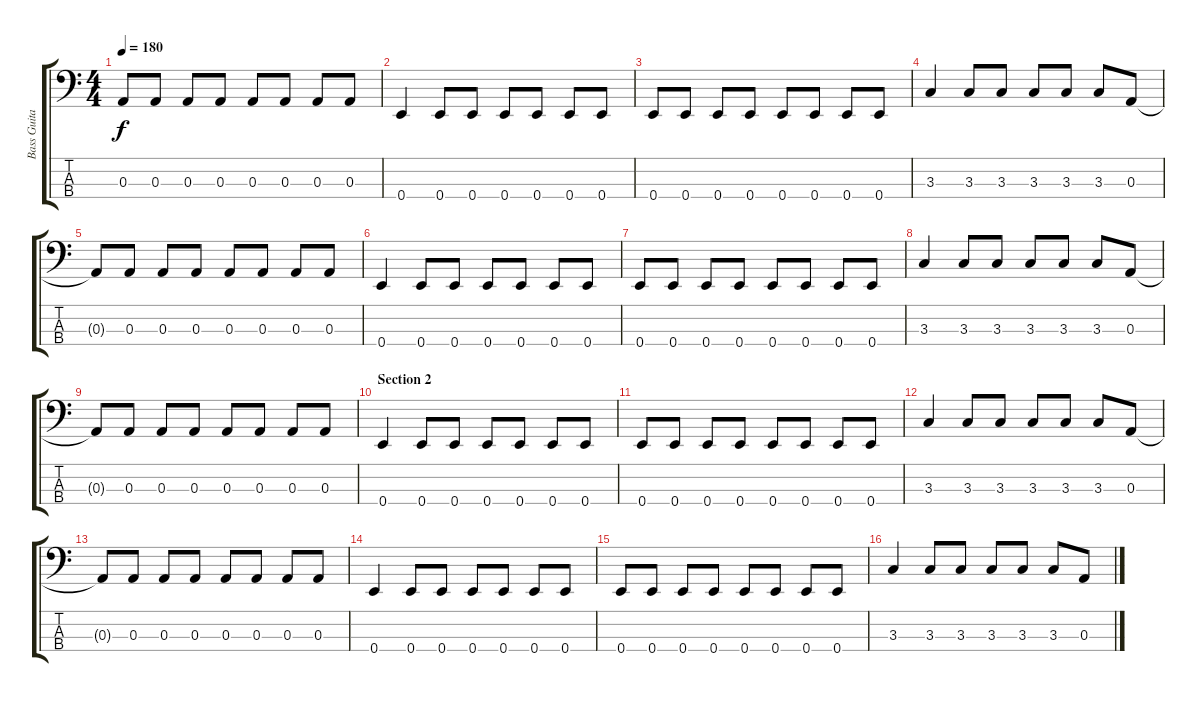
\track ("Bass Guitar" "Bass Guita") {instrument electricbasspick}
\staff {score tabs}
\tuning (G2 D2 A1 E1) {hide}
\ts (4 4)
\tempo 180
\clef f4
\ks c
0.3{t}.8{dy f} 0.3.8 0.3.8 0.3.8 0.3.8 0.3.8 0.3.8 0.3.8 |
0.4.4 0.4.8 0.4.8 0.4.8 0.4.8 0.4.8 0.4.8 |
0.4.8 0.4.8 0.4.8 0.4.8 0.4.8 0.4.8 0.4.8 0.4.8 |
3.3.4 3.3.8 3.3.8 3.3.8 3.3.8 3.3.8 0.3.8 |
0.3{t}.8 0.3.8 0.3.8 0.3.8 0.3.8 0.3.8 0.3.8 0.3.8 |
0.4.4 0.4.8 0.4.8 0.4.8 0.4.8 0.4.8 0.4.8 |
0.4.8 0.4.8 0.4.8 0.4.8 0.4.8 0.4.8 0.4.8 0.4.8 |
3.3.4 3.3.8 3.3.8 3.3.8 3.3.8 3.3.8 0.3.8 |
0.3{t}.8 0.3.8 0.3.8 0.3.8 0.3.8 0.3.8 0.3.8 0.3.8 |
\section ("" "Section 2")
0.4.4 0.4.8 0.4.8 0.4.8 0.4.8 0.4.8 0.4.8 |
0.4.8 0.4.8 0.4.8 0.4.8 0.4.8 0.4.8 0.4.8 0.4.8 |
3.3.4 3.3.8 3.3.8 3.3.8 3.3.8 3.3.8 0.3.8 |
0.3{t}.8 0.3.8 0.3.8 0.3.8 0.3.8 0.3.8 0.3.8 0.3.8 |
0.4.4 0.4.8 0.4.8 0.4.8 0.4.8 0.4.8 0.4.8 |
0.4.8 0.4.8 0.4.8 0.4.8 0.4.8 0.4.8 0.4.8 0.4.8 |
3.3.4 3.3.8 3.3.8 3.3.8 3.3.8 3.3.8 0.3.8
